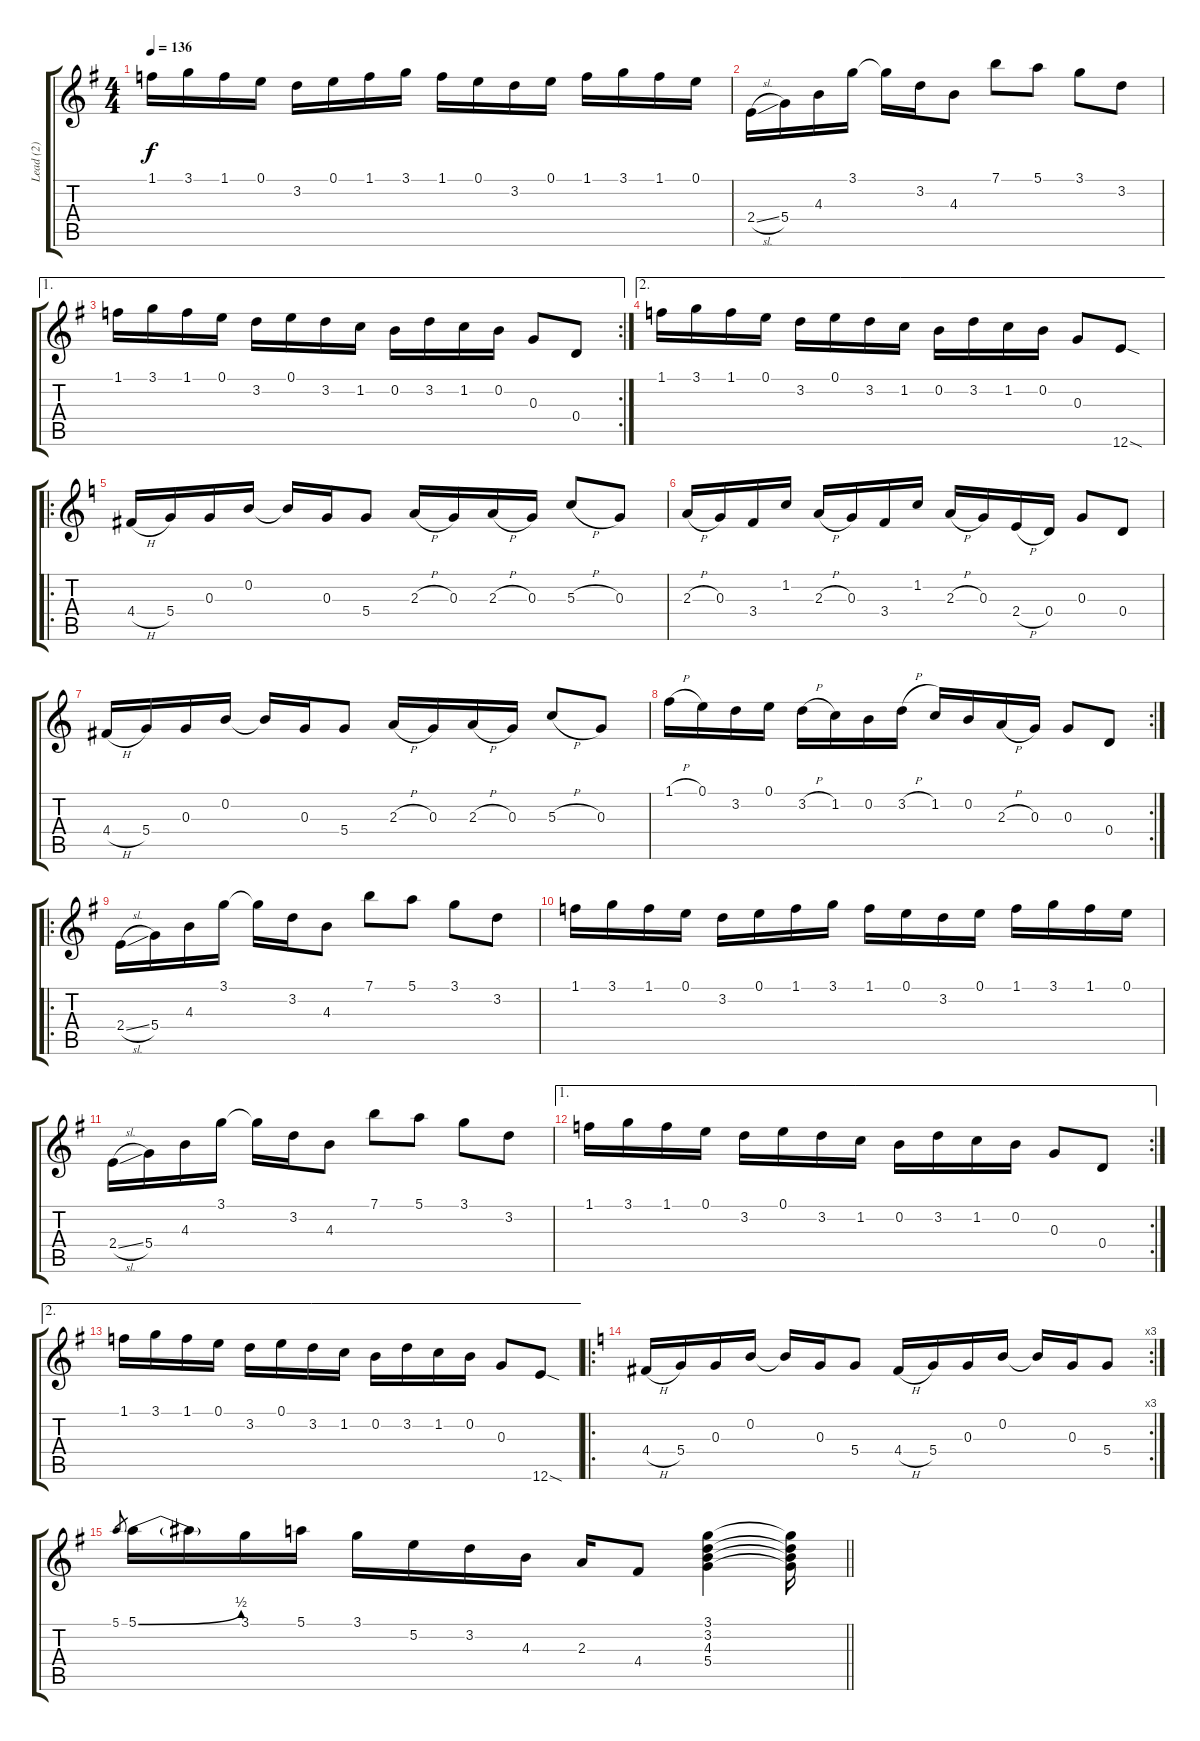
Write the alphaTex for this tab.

\track ("Lead (2)" "Lead (2)") {instrument electricguitarclean}
\staff {score tabs}
\tuning (E4 B3 G3 D3 A2 E2) {hide}
\ts (4 4)
\tempo 136
\clef g2
\ks g
1.1.16{dy f} 3.1.16 1.1.16 0.1.16 3.2.16 0.1.16 1.1.16 3.1.16 1.1.16 0.1.16 3.2.16 0.1.16 1.1.16 3.1.16 1.1.16 0.1.16 |
2.4{sl}.16 5.4.16 4.3.16 3.1.16 3.1{t}.16 3.2.16 4.3.8 7.1.8 5.1.8 3.1.8 3.2.8 |
\ae 1
\rc 2
1.1.16 3.1.16 1.1.16 0.1.16 3.2.16 0.1.16 3.2.16 1.2.16 0.2.16 3.2.16 1.2.16 0.2.16 0.3.8 0.4.8 |
\ae 2
1.1.16 3.1.16 1.1.16 0.1.16 3.2.16 0.1.16 3.2.16 1.2.16 0.2.16 3.2.16 1.2.16 0.2.16 0.3.8 12.6{sod}.8 |
\ro
\ks c
4.4{h}.16 5.4.16 0.3.16 0.2.16 0.2{t}.16 0.3.16 5.4.8 2.3{h}.16 0.3.16 2.3{h}.16 0.3.16 5.3{h}.8 0.3.8 |
2.3{h}.16 0.3.16 3.4.16 1.2.16 2.3{h}.16 0.3.16 3.4.16 1.2.16 2.3{h}.16 0.3.16 2.4{h}.16 0.4.16 0.3.8 0.4.8 |
4.4{h}.16 5.4.16 0.3.16 0.2.16 0.2{t}.16 0.3.16 5.4.8 2.3{h}.16 0.3.16 2.3{h}.16 0.3.16 5.3{h}.8 0.3.8 |
\rc 2
1.1{h}.16 0.1.16 3.2.16 0.1.16 3.2{h}.16 1.2.16 0.2.16 3.2{h}.16 1.2.16 0.2.16 2.3{h}.16 0.3.16 0.3.8 0.4.8 |
\ro
\ks g
2.4{sl}.16 5.4.16 4.3.16 3.1.16 3.1{t}.16 3.2.16 4.3.8 7.1.8 5.1.8 3.1.8 3.2.8 |
1.1.16 3.1.16 1.1.16 0.1.16 3.2.16 0.1.16 1.1.16 3.1.16 1.1.16 0.1.16 3.2.16 0.1.16 1.1.16 3.1.16 1.1.16 0.1.16 |
2.4{sl}.16 5.4.16 4.3.16 3.1.16 3.1{t}.16 3.2.16 4.3.8 7.1.8 5.1.8 3.1.8 3.2.8 |
\ae 1
\rc 2
1.1.16 3.1.16 1.1.16 0.1.16 3.2.16 0.1.16 3.2.16 1.2.16 0.2.16 3.2.16 1.2.16 0.2.16 0.3.8 0.4.8 |
\ae 2
1.1.16 3.1.16 1.1.16 0.1.16 3.2.16 0.1.16 3.2.16 1.2.16 0.2.16 3.2.16 1.2.16 0.2.16 0.3.8 12.6{sod}.8 |
\ro
\rc 3
\ks c
4.4{h}.16 5.4.16 0.3.16 0.2.16 0.2{t}.16 0.3.16 5.4.8 4.4{h}.16 5.4.16 0.3.16 0.2.16 0.2{t}.16 0.3.16 5.4.8 |
\barLineRight lightlight
\ks g
5.1.8{gr} 5.1{be (bend 0 0 60 2)}.16 5.1{t}.16 3.1.16 5.1.16 3.1.16 5.2.16 3.2.16 4.3.16 2.3.16 4.4.8 (3.1 3.2 4.3 5.4).4 (3.1{t} 3.2{t} 4.3{t} 5.4{t}).16
